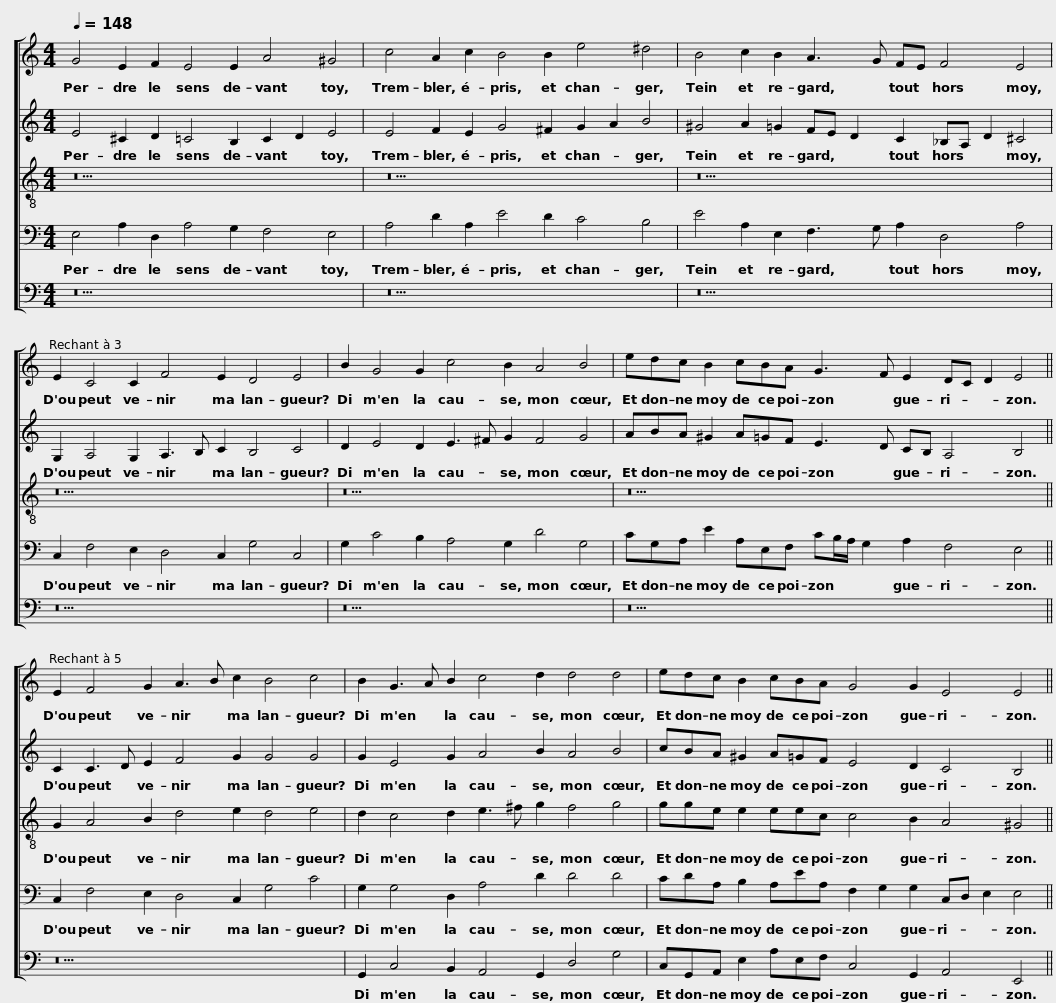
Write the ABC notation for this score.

X:1
%%score [ 1 2 3 4 5 ]
L:1/8
Q:1/4=148
M:4/4
I:linebreak $
K:C
V:1 treble
V:2 treble
V:3 treble-8 transpose=12
V:4 bass
V:5 bass
V:1
 G4 E2 F2 E4 E2 A4 ^G4 | c4 A2 c2 B4 B2 e4 ^d4 |$ B4 c2 B2 A3 G FE F4 E4 |$ E2 C4 C2 F4 E2 D4 E4 | B2 G4 G2 c4 B2 A4 B4 |$ %5
 edc B2 cBA G3 F E2 DC D2 E4 ||$ E2 F4 G2 A3 B c2 B4 c4 | B2 G3 A B2 c4 d2 d4 d4 |$ edc B2 cBA G4 G2 E4 E4 || %9
V:2
 E4 ^C2 D2 =C4 B,2 C2 D2 E4 | E4 F2 E2 G4 ^F2 G2 A2 B4 |$ ^G4 A2 =G2 FE D2 C2 _B,A, D2 ^C4 |$ G,2 A,4 G,2 A,3 B, C2 B,4 C4 | D2 E4 D2 E3 ^F G2 F4 G4 |$ %5
 ABA ^G2 A=GF E3 D CB, A,4 B,4 ||$ C2 C3 D E2 F4 G2 G4 G4 | G2 E4 G2 A4 B2 A4 B4 |$ cBA ^G2 A=GF E4 D2 C4 B,4 || %9
V:3
 z22 | z22 |$ z22 |$ z22 | z22 |$ %5
 z22 ||$ G2 A4 B2 d4 e2 d4 e4 | d2 c4 d2 e3 ^f g2 f4 g4 |$ gge e2 eec c4 B2 A4 ^G4 || %9
V:4
 E,4 A,2 D,2 A,4 G,2 F,4 E,4 | A,4 D2 A,2 E4 D2 C4 B,4 |$ E4 A,2 E,2 F,3 G, A,2 D,4 A,4 |$ C,2 F,4 E,2 D,4 C,2 G,4 C,4 | G,2 C4 B,2 A,4 G,2 D4 G,4 |$ %5
 CG,A, E2 A,E,F, CB,/A,/ G,2 A,2 F,4 E,4 ||$ C,2 F,4 E,2 D,4 C,2 G,4 C4 | G,2 G,4 D,2 A,4 D2 D4 D4 |$ CDA, B,2 A,EA, F,2 G,2 G,2 C,D, E,2 E,4 || %9
V:5
 z22 | z22 |$ z22 |$ z22 | z22 |$ %5
 z22 ||$ z22 | G,,2 C,4 B,,2 A,,4 G,,2 D,4 G,4 |$ C,G,,A,, E,2 A,E,F, C,4 G,,2 A,,4 E,,4 || %9
